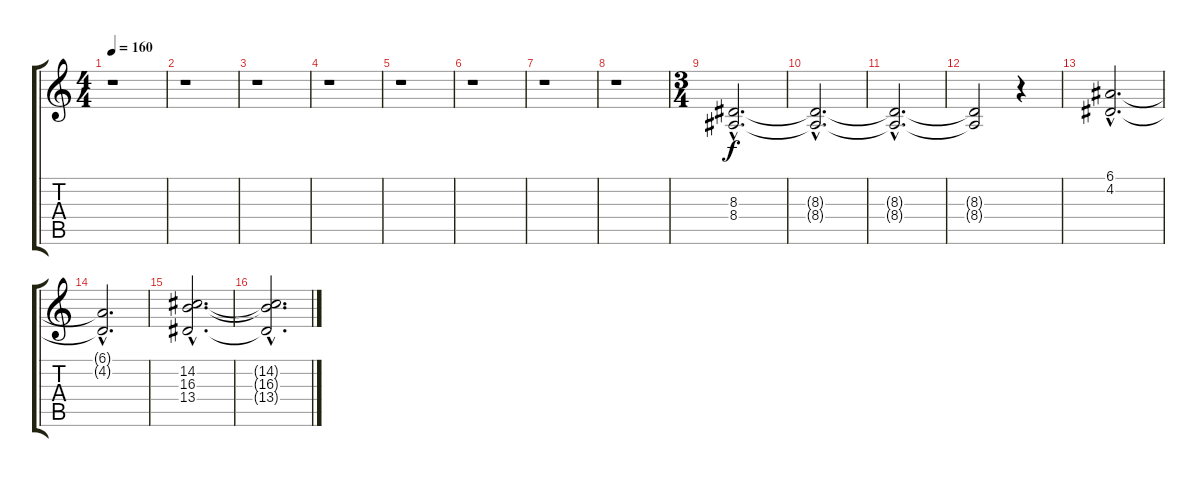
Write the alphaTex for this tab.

\track "" {instrument synthstrings1}
\staff {score tabs}
\tuning (E4 B3 G3 D3 A2 E2) {hide}
\ts (4 4)
\tempo 160
\clef g2
\ks c
r.1{dy f} |
r.1 |
r.1 |
r.1 |
r.1 |
r.1 |
r.1 |
r.1 |
\ts (3 4)
(8.3{hac} 8.4{hac}).2{d volume 6} |
(8.3{hac t} 8.4{hac t}).2{d} |
(8.3{hac t} 8.4{hac t}).2{d} |
(8.3{t} 8.4{t}).2 r.4 |
(6.1{hac} 4.2{hac}).2{d volume 12 balance 8} |
(6.1{hac t} 4.2{hac t}).2{d} |
(14.2{hac} 16.3{hac} 13.4{hac}).2{d} |
(14.2{hac t} 16.3{hac t} 13.4{hac t}).2{d}
